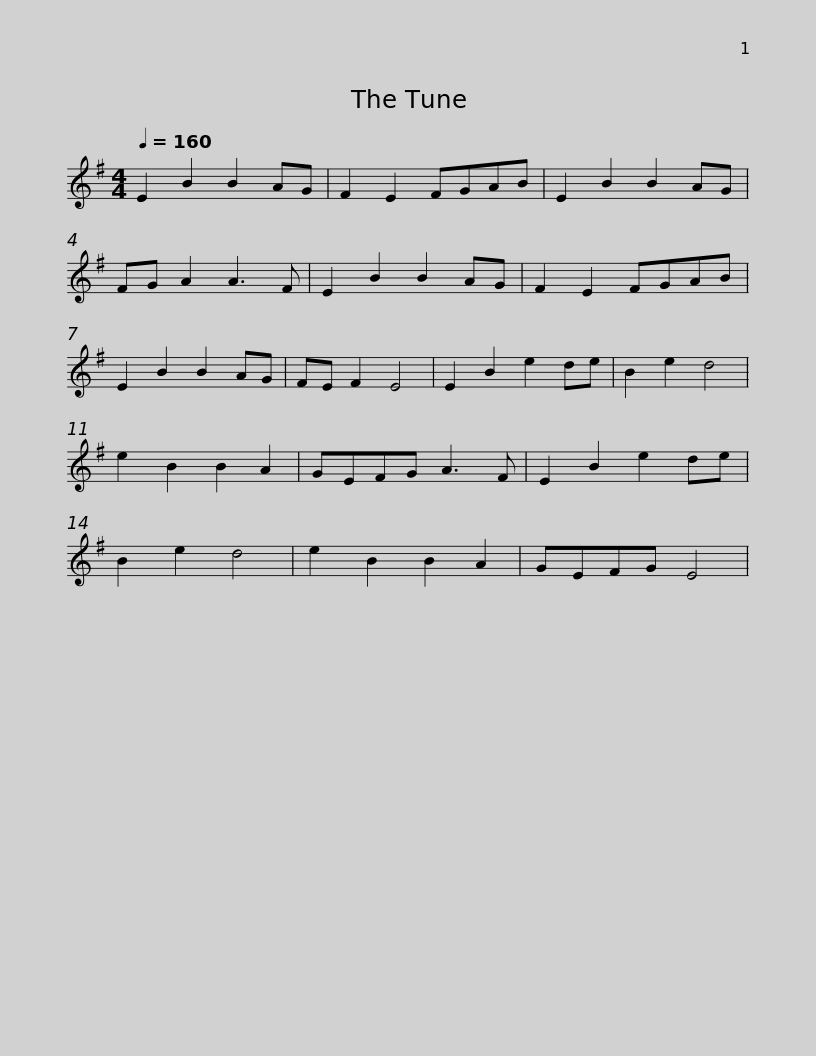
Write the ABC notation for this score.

X:1
L:1/8
Q:1/4=160
M:4/4
I:linebreak $
K:Emin
V:1 treble
V:1
 E2 B2 B2 AG | F2 E2 FGAB | E2 B2 B2 AG | FG A2 A3 F | E2 B2 B2 AG | %5
 F2 E2 FGAB | E2 B2 B2 AG | FE F2 E4 |$ E2 B2 e2 de | B2 e2 d4 | %10
 e2 B2 B2 A2 | GEFG A3 F | E2 B2 e2 de | B2 e2 d4 | e2 B2 B2 A2 | %15
 GEFG E4 | %16
